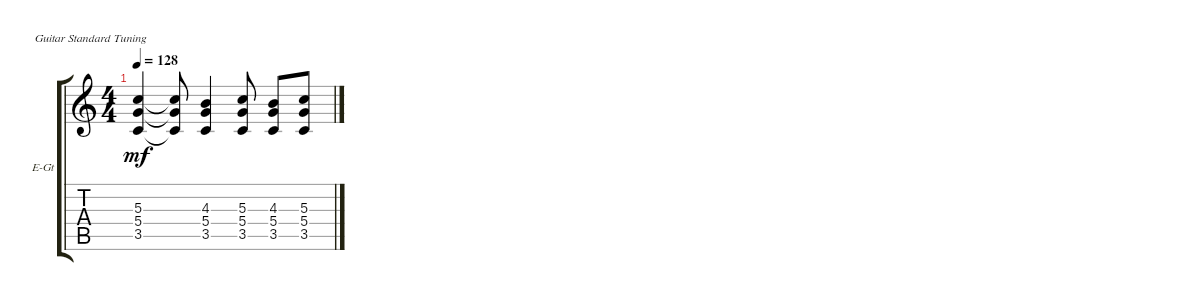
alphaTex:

\defaultSystemsLayout 4
\bracketExtendMode groupsimilarinstruments
\firstSystemTrackNameOrientation horizontal
\otherSystemsTrackNameOrientation horizontal
\track ("Clean Rutmh Guitar" "E-Gt") {instrument electricguitarclean}
\staff {score tabs}
\tuning (E4 B3 G3 D3 A2 E2)
\ts (4 4)
\tempo 128
\clef g2
\ks c
(3.5 5.4 5.3).4{dy mf} (3.5{t} 5.4{t} 5.3{t}).8 (3.5 5.4 4.3).4 (3.5 5.4 5.3).8 (3.5 5.4 4.3).8 (3.5 5.4 5.3).8
